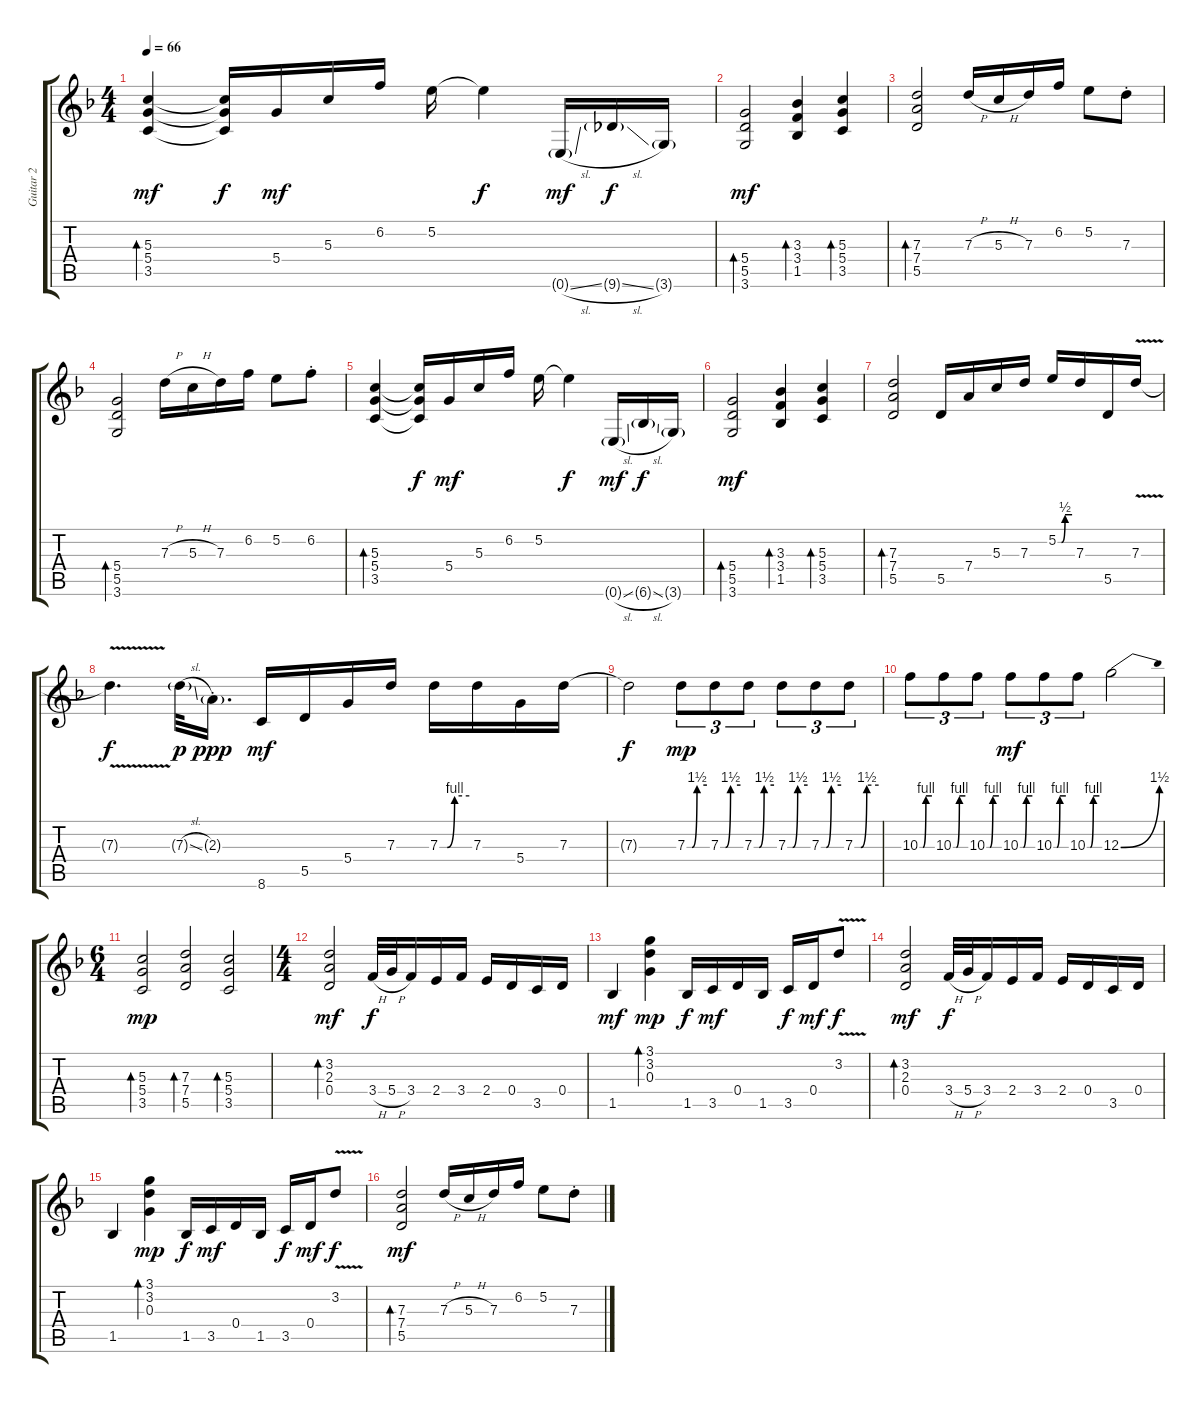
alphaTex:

\track ("Guitar 2" "Guitar 2") {instrument distortionguitar}
\staff {score tabs}
\tuning (E4 B3 G3 D3 A2 E2) {hide}
\ts (4 4)
\tempo 66
\clef g2
\ks dminor
(5.3 5.4 3.5).4{bd 30 dy mf} (5.3{t} 5.4{t} 3.5{t}).16{dy f} 5.4.16{dy mf} 5.3.16 6.2.16 5.2.16 5.2{t}.4{dy f} 0.6{sl g}.16{dy mf} 9.6{sl g}.16{dy f} 3.6{g}.16 |
(5.4 5.5 3.6).2{bd 30 dy mf} (3.3 3.4 1.5).4{bd 30} (5.3 5.4 3.5).4{bd 30} |
(7.3 7.4 5.5).2{bd 30} 7.3{h}.16{beam Up} 5.3{h}.16{beam Up} 7.3.16{beam Up} 6.2.16 5.2.8 7.3{st}.8 |
(5.4 5.5 3.6).2{bd 30} 7.3{h}.16 5.3{h}.16 7.3.16 6.2.16 5.2.8 6.2{st}.8 |
(5.3 5.4 3.5).4{bd 30} (5.3{t} 5.4{t} 3.5{t}).16{dy f} 5.4.16{dy mf} 5.3.16 6.2.16 5.2.16 5.2{t}.4{dy f} 0.6{sl g}.16{dy mf} 6.6{sl g}.16{dy f} 3.6{g}.16 |
(5.4 5.5 3.6).2{bd 30 dy mf} (3.3 3.4 1.5).4{bd 30} (5.3 5.4 3.5).4{bd 30} |
(7.3 7.4 5.5).2{bd 30} 5.5.16 7.4.16 5.3.16 7.3.16 5.2{be (custom 0 0 15 0 30 2 60 2)}.16 7.3.16 5.5.16 7.3{v}.16 |
7.3{t}.4{d dy f} 7.3{sl g}.32{dy p} 2.3{g st}.16{d dy ppp} 8.6.16{dy mf} 5.5.16 5.4.16 7.3.16 7.3{be (custom 0 0 15 0 30 4 60 4)}.16 7.3.16 5.4.16 7.3.16 |
7.3{t}.2{dy f} 7.3{be (custom 0 0 15 0 30 6 60 6)}.8{tu (3 2) dy mp} 7.3{be (custom 0 0 15 0 30 6 60 6)}.8{tu (3 2)} 7.3{be (custom 0 0 15 0 30 6 60 6)}.8{tu (3 2)} 7.3{be (custom 0 0 15 0 30 6 60 6)}.8{tu (3 2)} 7.3{be (custom 0 0 15 0 30 6 60 6)}.8{tu (3 2)} 7.3{be (custom 0 0 15 0 30 6 60 6)}.8{tu (3 2)} |
10.3{be (custom 0 0 15 0 30 4 60 4)}.8{tu (3 2)} 10.3{be (custom 0 0 15 0 30 4 60 4)}.8{tu (3 2)} 10.3{be (custom 0 0 15 0 30 4 60 4)}.8{tu (3 2)} 10.3{be (custom 0 0 15 0 30 4 60 4)}.8{tu (3 2) dy mf} 10.3{be (custom 0 0 15 0 30 4 60 4)}.8{tu (3 2)} 10.3{be (custom 0 0 15 0 30 4 60 4)}.8{tu (3 2)} 12.3{be (bend 0 0 60 6)}.2 |
\ts (6 4)
(5.3 5.4 3.5).2{bd 60 dy mp} (7.3 7.4 5.5).2{bd 60} (5.3 5.4 3.5).2{bd 120} |
\ts (4 4)
(3.2 2.3 0.4).2{bd 30 dy mf} 3.4{h}.32{dy f} 5.4{h}.32 3.4.16 2.4.16 3.4.16 2.4.16 0.4.16 3.5.16 0.4.16 |
1.5.4{dy mf} (3.1 3.2 0.3).4{bd 120 dy mp} 1.5.16{dy f} 3.5.16{dy mf} 0.4.16 1.5.16 3.5.16{dy f} 0.4.16{dy mf} 3.2{v}.8{dy f} |
(3.2 2.3 0.4).2{bd 30 dy mf} 3.4{h}.32{dy f} 5.4{h}.32 3.4.16 2.4.16 3.4.16 2.4.16 0.4.16 3.5.16 0.4.16 |
1.5.4 (3.1 3.2 0.3).4{bd 120 dy mp} 1.5.16{dy f} 3.5.16{dy mf} 0.4.16 1.5.16 3.5.16{dy f} 0.4.16{dy mf} 3.2{v}.8{dy f} |
(7.3 7.4 5.5).2{bd 30 dy mf} 7.3{h}.16{beam Up} 5.3{h}.16{beam Up} 7.3.16{beam Up} 6.2.16 5.2.8 7.3{st}.8
